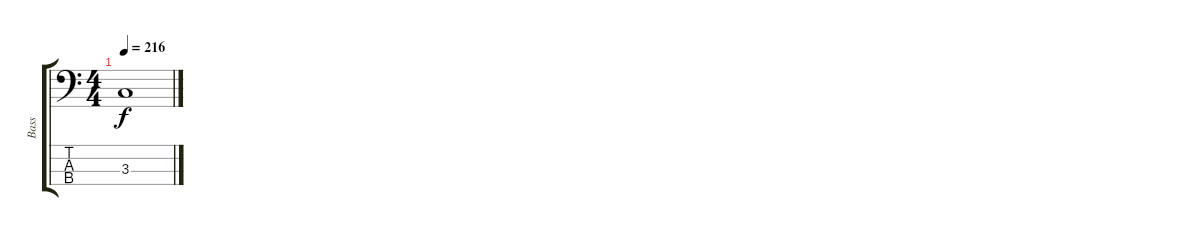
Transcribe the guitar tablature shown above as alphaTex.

\track ("Bass" "Bass") {instrument electricbasspick}
\staff {score tabs}
\tuning (G2 D2 A1 E1) {hide}
\ts (4 4)
\tempo 216
\clef f4
\ks c
3.3{t}.1{dy f}
